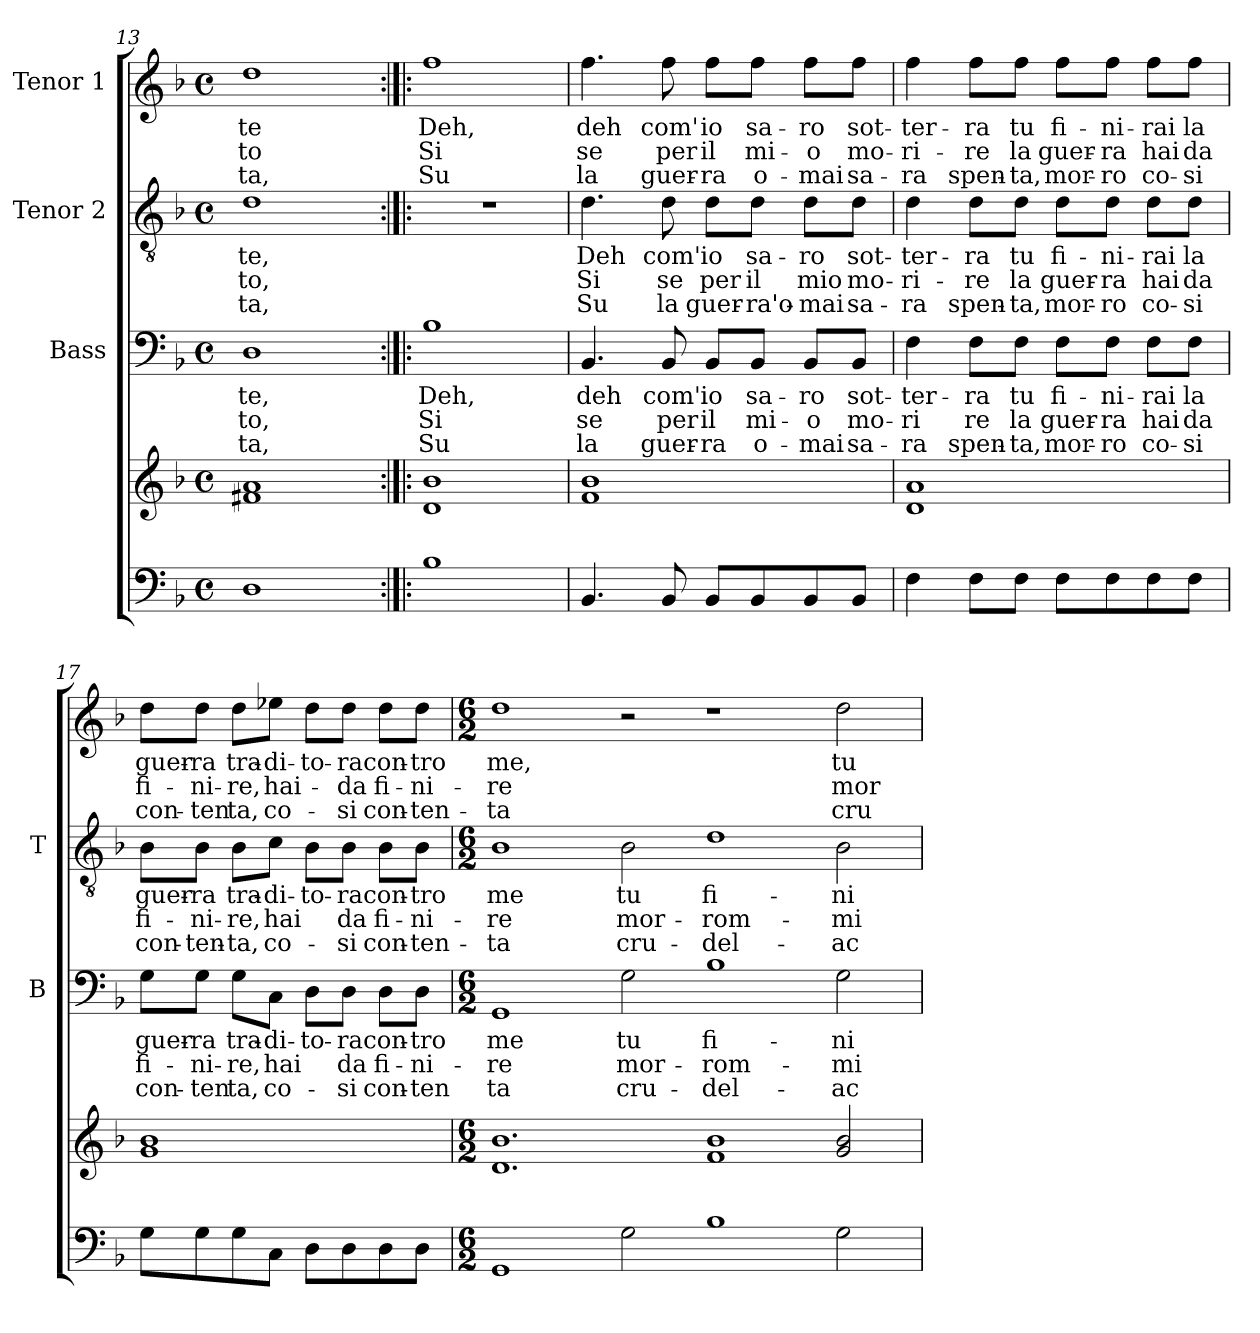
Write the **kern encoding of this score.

**kern	**kern	**kern	**text	**text	**text	**kern	**text	**text	**text	**kern	**text	**text	**text
*part4	*part4	*part3	*part3	*part3	*part3	*part2	*part2	*part2	*part2	*part1	*part1	*part1	*part1
*staff5	*staff4	*staff3	*staff3	*staff3	*staff3	*staff2	*staff2	*staff2	*staff2	*staff1	*staff1	*staff1	*staff1
*	*	*I"Bass	*	*	*	*I"Tenor 2	*	*	*	*I"Tenor 1	*	*	*
*	*	*I'B	*	*	*	*I'T	*	*	*	*	*	*	*
*clefF4	*clefG2	*clefF4	*	*	*	*clefGv2	*	*	*	*clefG2	*	*	*
*k[b-]	*k[b-]	*k[b-]	*	*	*	*k[b-]	*	*	*	*k[b-]	*	*	*
*F:	*F:	*F:	*	*	*	*F:	*	*	*	*F:	*	*	*
*M4/4	*M4/4	*M4/4	*	*	*	*M4/4	*	*	*	*M4/4	*	*	*
*met(c)	*met(c)	*met(c)	*	*	*	*met(c)	*	*	*	*met(c)	*	*	*
=13	=13	=13	=13	=13	=13	=13	=13	=13	=13	=13	=13	=13	=13
1D	1f#X 1a	1D	-te,	-to,	-ta,	1d	-te,	-to,	-ta,	1dd	-te	-to	-ta,
!!LO:LB:g=z
=14:|!|:	=14:|!|:	=14:|!|:	=14:|!|:	=14:|!|:	=14:|!|:	=14:|!|:	=14:|!|:	=14:|!|:	=14:|!|:	=14:|!|:	=14:|!|:	=14:|!|:	=14:|!|:
1B-	1d 1b-	1B-	Deh,	Si	Su	1r	.	.	.	1ff	Deh,	Si	Su
=15	=15	=15	=15	=15	=15	=15	=15	=15	=15	=15	=15	=15	=15
4.BB-/	1f 1b-	4.BB-/	deh	se	la	4.d\	Deh	Si	Su	4.ff\	deh	se	la
8BB-/	.	8BB-/	com'	per	guer-	8d\	com'	se	la	8ff\	com'	per	guer-
8BB-/L	.	8BB-/L	io	il	-ra	8d\L	io	per	guer-	8ff\L	io	il	-ra
8BB-/	.	8BB-/J	sa-	mi-	o-	8d\J	sa-	il	-ra'o-	8ff\J	sa-	mi-	o-
8BB-/	.	8BB-/L	-ro	-o	-mai	8d\L	-ro	mio	-mai	8ff\L	-ro	-o	-mai
8BB-/J	.	8BB-/J	sot-	mo-	sa-	8d\J	sot-	mo-	sa-	8ff\J	sot-	mo-	sa-
=16	=16	=16	=16	=16	=16	=16	=16	=16	=16	=16	=16	=16	=16
4F\	1d 1a	4F\	-ter-	-ri	-ra	4d\	-ter-	-ri-	-ra	4ff\	-ter-	-ri-	-ra
8F\L	.	8F\L	-ra	re	spen-	8d\L	-ra	-re	spen-	8ff\L	-ra	-re	spen-
8F\J	.	8F\J	tu	la	-ta,	8d\J	tu	la	-ta,	8ff\J	tu	la	-ta,
8F\L	.	8F\L	fi-	guer-	mor-	8d\L	fi-	guer-	mor-	8ff\L	fi-	guer-	mor-
8F\	.	8F\J	-ni-	-ra	-ro	8d\J	-ni-	-ra	-ro	8ff\J	-ni-	-ra	-ro
8F\	.	8F\L	-rai	hai	co-	8d\L	-rai	hai	co-	8ff\L	-rai	hai	co-
8F\J	.	8F\J	la	da	-si	8d\J	la	da	-si	8ff\J	la	da	-si
!!LO:PB:g=z
=17	=17	=17	=17	=17	=17	=17	=17	=17	=17	=17	=17	=17	=17
8G\L	1g 1b-	8G\L	guer-	fi-	con-	8B-\L	guer-	fi-	con-	8dd\L	guer-	fi-	con-
8G\	.	8G\J	-ra	-ni-	-ten	8B-\J	-ra	-ni-	-ten-	8dd\J	-ra	-ni-	-ten
8G\	.	8G\L	tra-	-re,	ta,	8B-\L	tra-	-re,	-ta,	8dd\L	tra-	-re,	ta,
8C\J	.	8C\J	-di-	hai	co-	8c\J	-di-	hai	co-	8ee-X\J	-di-	hai-	co-
8D\L	.	8D\L	-to-	.	.	8B-\L	-to-	.	.	8dd\L	-to-	.	.
8D\	.	8D\J	-ra	da	-si	8B-\J	-ra	da	-si	8dd\J	-ra	-da	-si
8D\	.	8D\L	con-	fi-	con-	8B-\L	con-	fi-	con-	8dd\L	con-	fi-	con-
8D\J	.	8D\J	-tro	-ni-	-ten	8B-\J	-tro	-ni-	-ten-	8dd\J	-tro	-ni-	-ten-
=18	=18	=18	=18	=18	=18	=18	=18	=18	=18	=18	=18	=18	=18
*M6/2	*M6/2	*M6/2	*	*	*	*M6/2	*	*	*	*M6/2	*	*	*
1GG	1.d 1.b-	1GG	me	-re	ta	1B-	me	-re	-ta	1dd	me,	-re	-ta
2G\	.	2G\	tu	mor-	cru-	2B-\	tu	mor-	cru-	2r	.	.	.
1B-	1f 1b-	1B-	fi-	-rom-	-del-	1d	fi-	-rom-	-del-	1r	.	.	.
2G\	2g/ 2b-/	2G\	-ni-	-mi	-ac-	2B-\	-ni-	-mi-	-ac-	2dd\	tu	mor-	cru-
=	=	=	=	=	=	=	=	=	=	=	=	=	=
*-	*-	*-	*-	*-	*-	*-	*-	*-	*-	*-	*-	*-	*-
